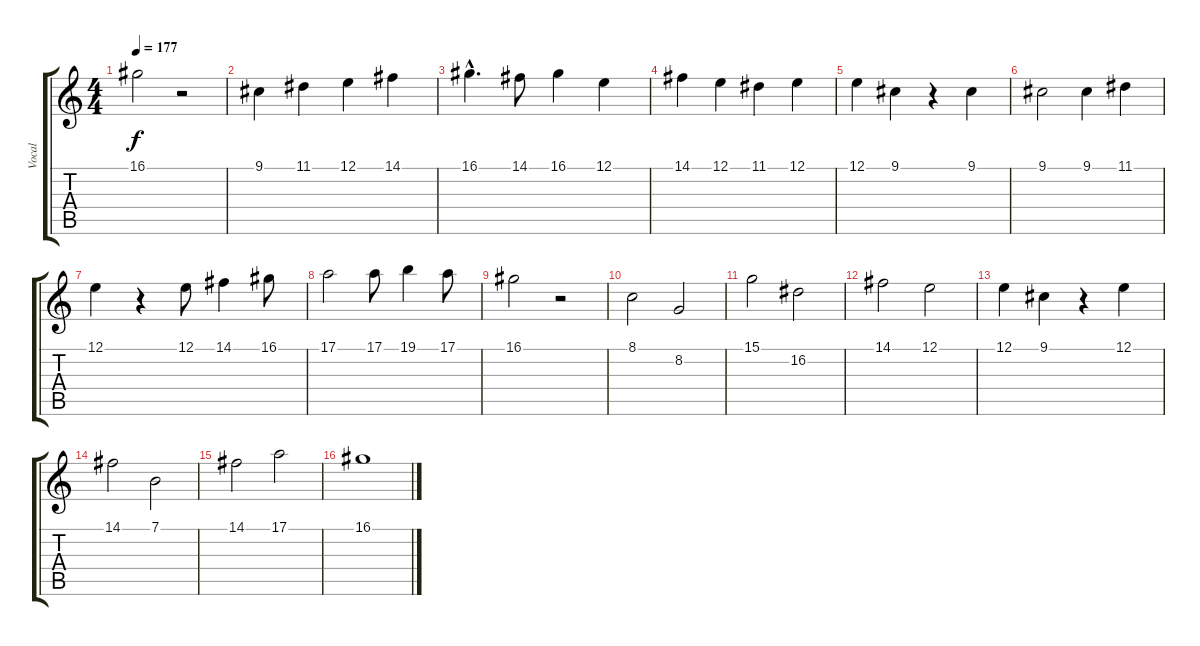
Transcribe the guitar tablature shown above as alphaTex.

\track ("Vocal" "Vocal") {instrument lead2sawtooth}
\staff {score tabs}
\tuning (E4 B3 G3 D3 A2 E2) {hide}
\ts (4 4)
\tempo 177
\clef g2
\ks c
16.1.2{dy f} r.2 |
9.1.4 11.1.4 12.1.4 14.1.4 |
16.1{hac}.4{d} 14.1.8 16.1.4 12.1.4 |
14.1.4 12.1.4 11.1.4 12.1.4 |
12.1.4 9.1.4 r.4 9.1.4 |
9.1.2 9.1.4 11.1.4 |
12.1.4 r.4 12.1.8 14.1.4 16.1.8 |
17.1.2 17.1.8 19.1.4 17.1.8 |
16.1.2 r.2 |
8.1.2 8.2.2 |
15.1.2 16.2.2 |
14.1.2 12.1.2 |
12.1.4 9.1.4 r.4 12.1.4 |
14.1.2 7.1.2 |
14.1.2 17.1.2 |
16.1.1
